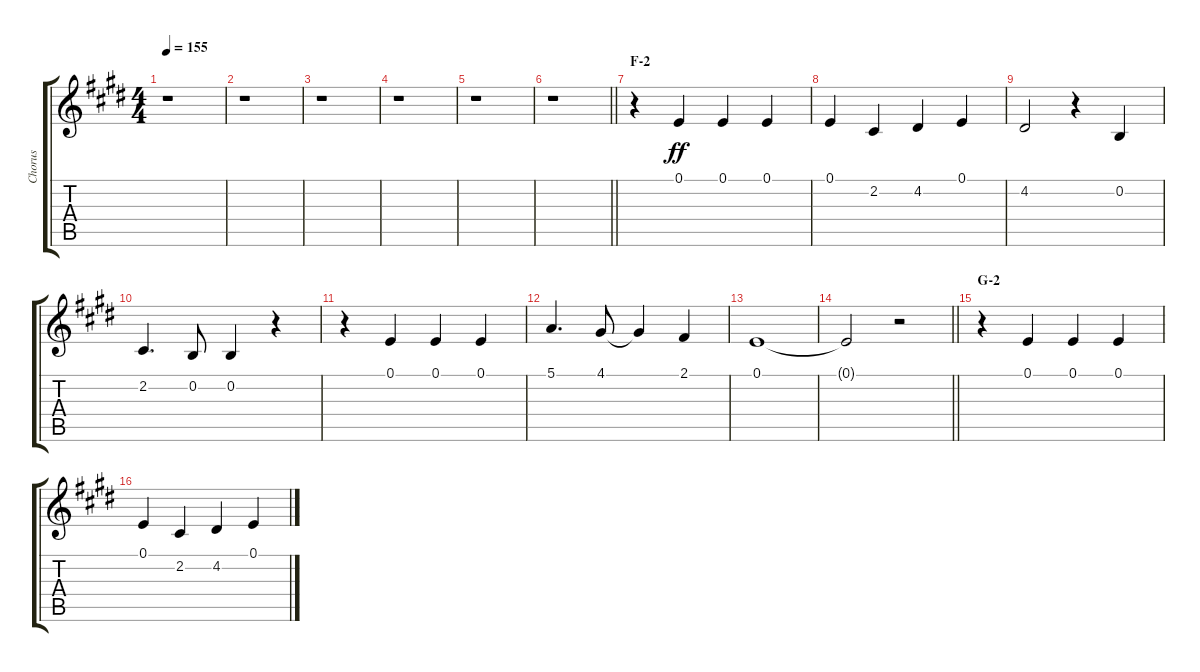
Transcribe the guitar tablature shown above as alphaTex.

\track ("Chorus" "Chorus") {instrument voiceoohs}
\staff {score tabs}
\tuning (E4 B3 G3 D3 A2 E2) {hide}
\ts (4 4)
\tempo 155
\clef g2
\ks e
r.1{dy ff} |
r.1 |
r.1 |
r.1 |
r.1 |
\barLineRight lightlight
r.1 |
\section ("" "F-2")
r.4 0.1.4 0.1.4 0.1.4 |
0.1.4 2.2.4 4.2.4 0.1.4 |
4.2.2 r.4 0.2.4 |
2.2.4{d} 0.2.8 0.2.4 r.4 |
r.4 0.1.4 0.1.4 0.1.4 |
5.1.4{d} 4.1.8 4.1{t}.4 2.1.4 |
0.1.1 |
\barLineRight lightlight
0.1{t}.2 r.2 |
\section ("" "G-2")
r.4 0.1.4 0.1.4 0.1.4 |
0.1.4 2.2.4 4.2.4 0.1.4
